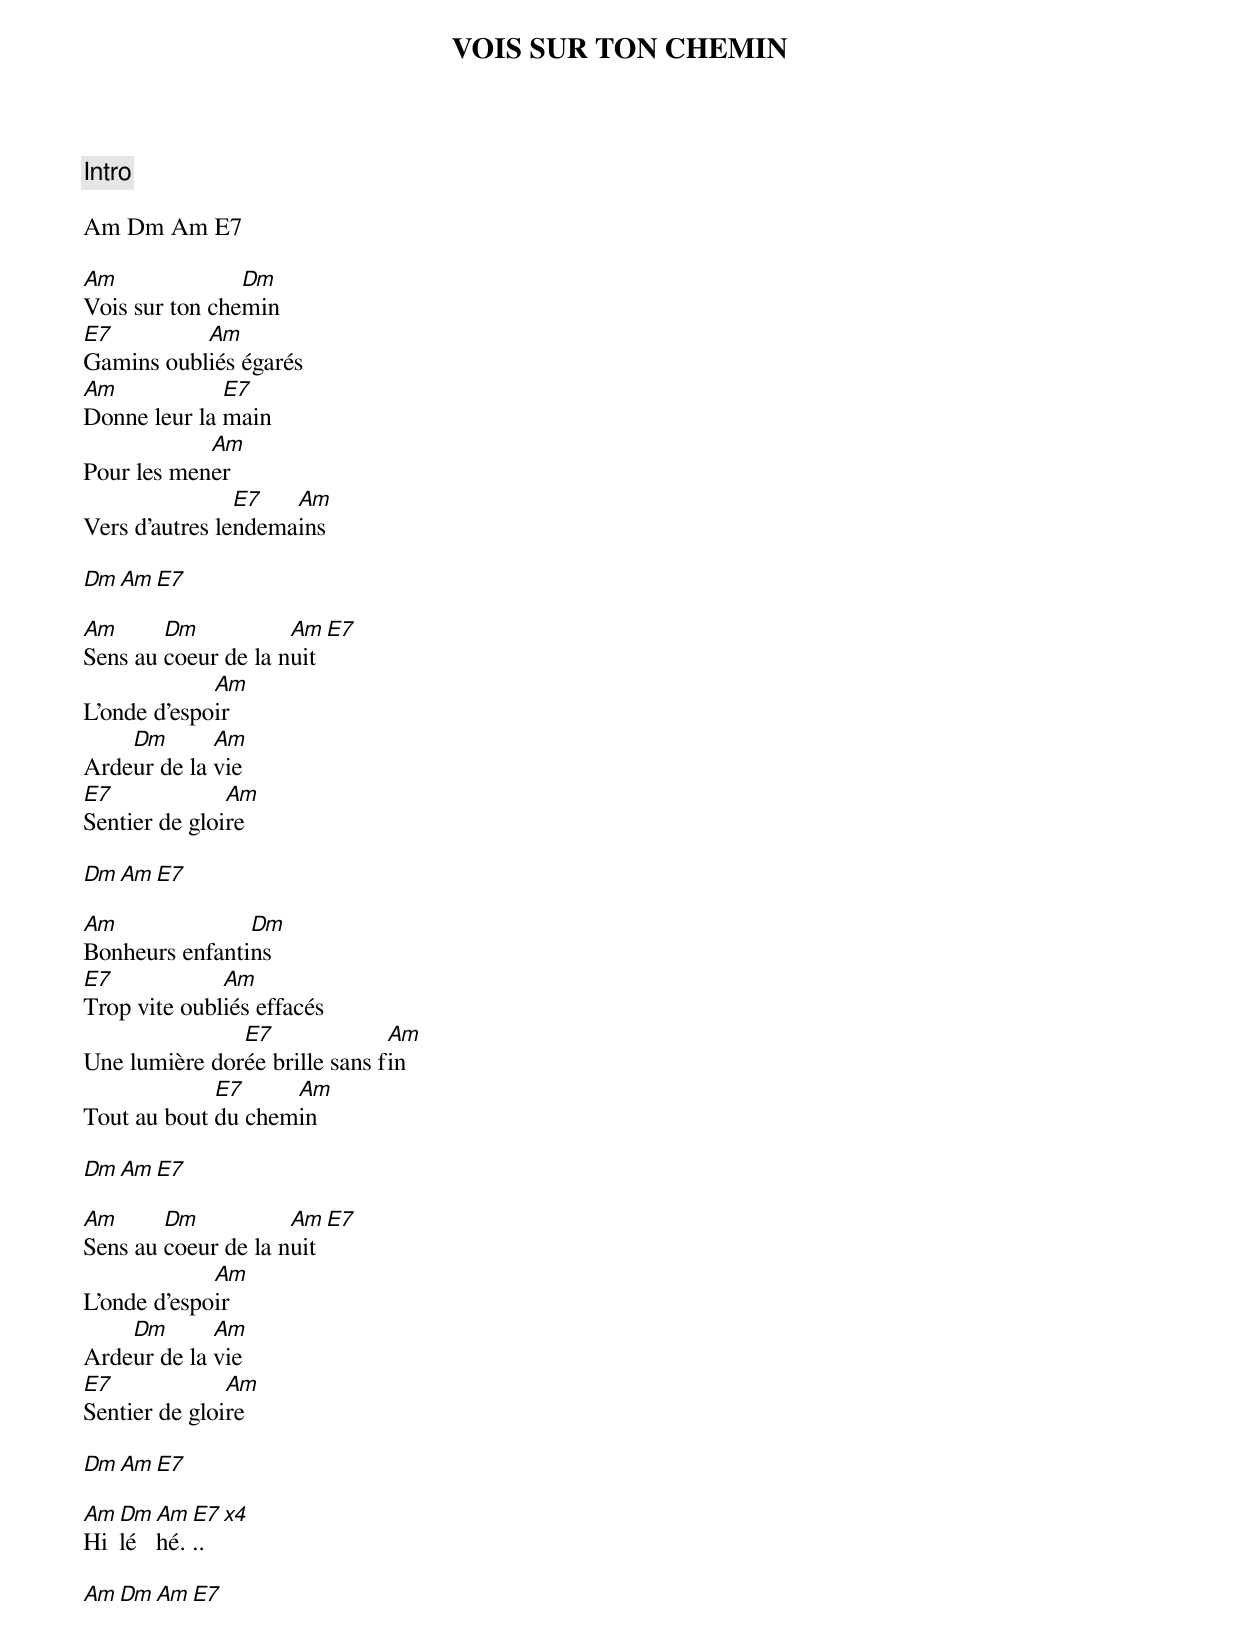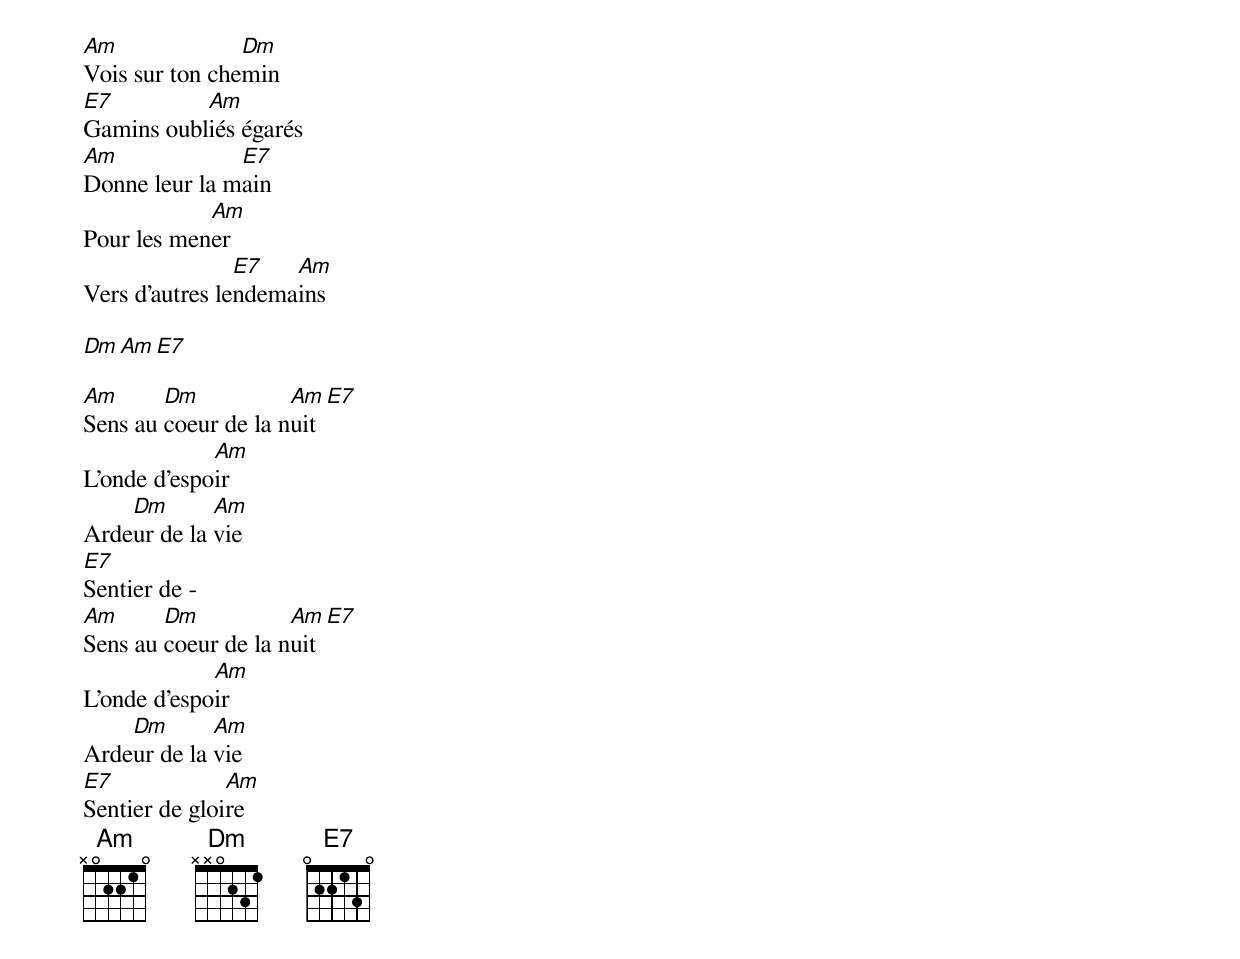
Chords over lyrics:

VOIS SUR TON CHEMIN


[Intro]

Am Dm Am E7

Am              Dm
Vois sur ton chemin
E7         Am
Gamins oubliés égarés
Am            E7
Donne leur la main
            Am
Pour les mener
                E7   Am
Vers d'autres lendemains

Dm Am E7

Am      Dm           Am         E7
Sens au coeur de la nuit
             Am
L'onde d'espoir
    Dm       Am
Ardeur de la vie
E7             Am
Sentier de gloire

Dm Am E7

Am              Dm
Bonheurs enfantins
E7            Am
Trop vite oubliés effacés
               E7              Am
Une lumière dorée brille sans fin
             E7     Am
Tout au bout du chemin

Dm Am E7

Am      Dm           Am         E7
Sens au coeur de la nuit
             Am
L'onde d'espoir
    Dm       Am
Ardeur de la vie
E7             Am
Sentier de gloire

Dm Am E7

Am Dm Am E7 x4
Hi lé hé...

Am Dm Am E7

Am              Dm
Vois sur ton chemin
E7         Am
Gamins oubliés égarés
Am             E7
Donne leur la main
            Am
Pour les mener
                E7   Am
Vers d'autres lendemains

Dm Am E7

Am      Dm           Am         E7
Sens au coeur de la nuit
             Am
L'onde d'espoir
    Dm       Am
Ardeur de la vie
E7
Sentier de -
Am      Dm           Am         E7
Sens au coeur de la nuit
             Am
L'onde d'espoir
    Dm       Am
Ardeur de la vie
E7             Am
Sentier de gloire
